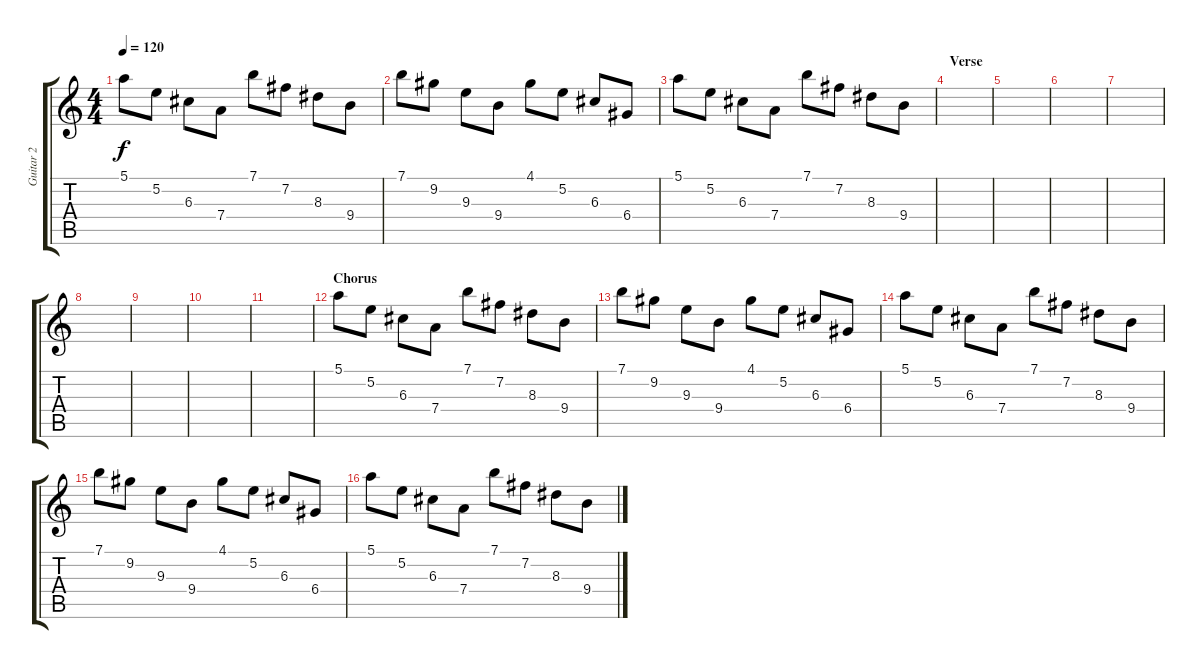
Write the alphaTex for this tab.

\track ("Guitar 2" "Guitar 2") {instrument electricguitarclean}
\staff {score tabs}
\tuning (E4 B3 G3 D3 A2 E2) {hide}
\ts (4 4)
\tempo 120
\clef g2
\ks c
5.1.8{dy f} 5.2.8 6.3.8 7.4.8 7.1.8 7.2.8 8.3.8 9.4.8 |
7.1.8 9.2.8 9.3.8 9.4.8 4.1.8 5.2.8 6.3.8 6.4.8 |
5.1.8 5.2.8 6.3.8 7.4.8 7.1.8 7.2.8 8.3.8 9.4.8 |
\section ("" "Verse")
|
|
|
|
|
|
|
|
\section ("" "Chorus")
5.1.8 5.2.8 6.3.8 7.4.8 7.1.8 7.2.8 8.3.8 9.4.8 |
7.1.8 9.2.8 9.3.8 9.4.8 4.1.8 5.2.8 6.3.8 6.4.8 |
5.1.8 5.2.8 6.3.8 7.4.8 7.1.8 7.2.8 8.3.8 9.4.8 |
7.1.8 9.2.8 9.3.8 9.4.8 4.1.8 5.2.8 6.3.8 6.4.8 |
5.1.8 5.2.8 6.3.8 7.4.8 7.1.8 7.2.8 8.3.8 9.4.8
